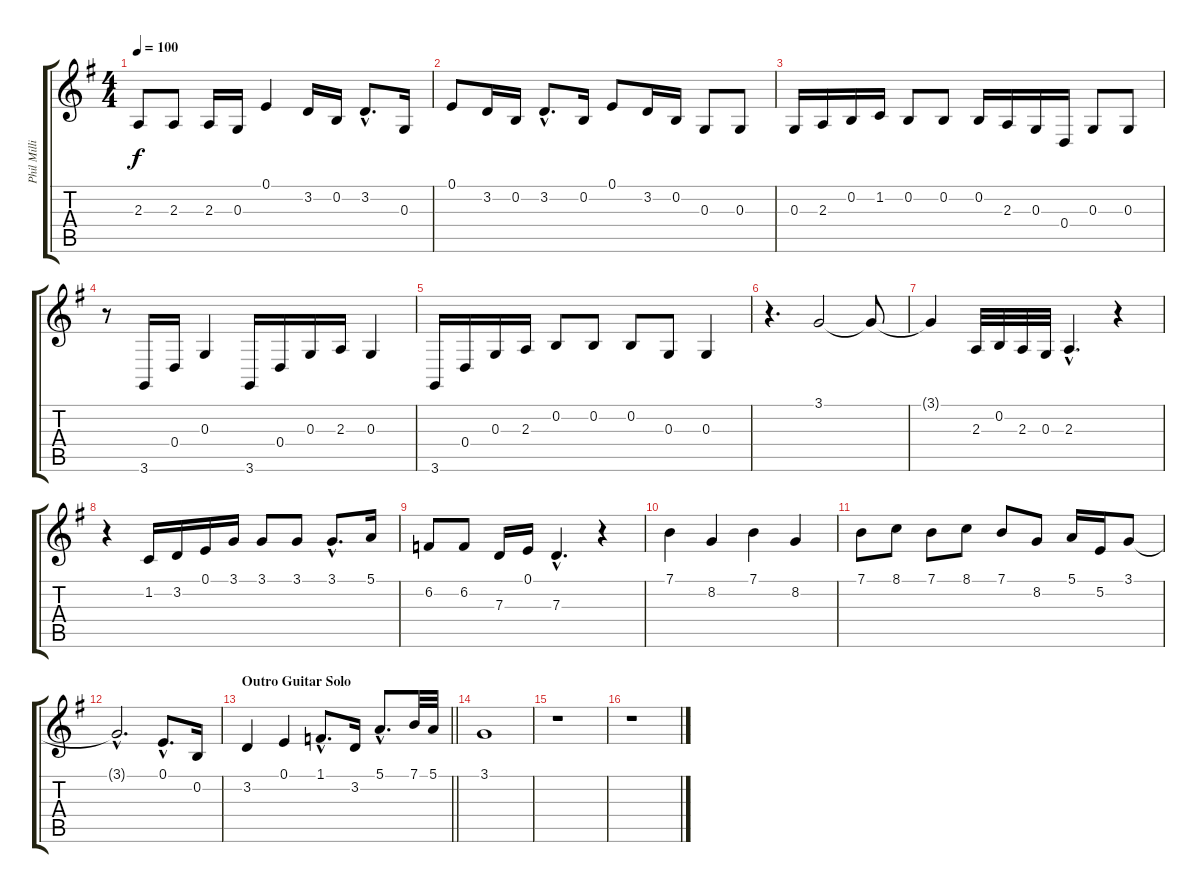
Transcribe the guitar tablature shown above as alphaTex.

\track ("Phil Milliganes Keyboard" "Phil Milli") {instrument trumpet}
\staff {score tabs}
\tuning (E4 B3 G3 D3 A2 E2) {hide}
\ts (4 4)
\tempo 100
\clef g2
\ks g
2.3.8{dy f} 2.3.8 2.3.16 0.3.16 0.1.4 3.2.16 0.2.16 3.2{hac}.8{d} 0.3.16 |
0.1.8 3.2.16 0.2.16 3.2{hac}.8{d} 0.2.16 0.1.8 3.2.16 0.2.16 0.3.8 0.3.8 |
0.3.16 2.3.16 0.2.16 1.2.16 0.2.8 0.2.8 0.2.16 2.3.16 0.3.16 0.4.16 0.3.8 0.3.8 |
r.8 3.6.16 0.4.16 0.3.4 3.6.16 0.4.16 0.3.16 2.3.16 0.3.4 |
3.6.16 0.4.16 0.3.16 2.3.16 0.2.8 0.2.8 0.2.8 0.3.8 0.3.4 |
r.4{d} 3.1.2 3.1{t}.8 |
3.1{t}.4 2.3.32 0.2.32 2.3.32 0.3.32 2.3{hac}.4{d} r.4 |
r.4 1.2.16 3.2.16 0.1.16 3.1.16 3.1.8 3.1.8 3.1{hac}.8{d} 5.1.16 |
6.2.8 6.2.8 7.3.16 0.1.16 7.3{hac}.4{d} r.4 |
7.1.4 8.2.4 7.1.4 8.2.4 |
7.1.8 8.1.8 7.1.8 8.1.8 7.1.8 8.2.8 5.1.16 5.2.16 3.1.8 |
3.1{hac t}.2{d} 0.1{hac}.8{d} 0.2.16 |
\section ("" "Outro Guitar Solo")
\barLineRight lightlight
3.2.4 0.1.4 1.1{hac}.8{d} 3.2.16 5.1{hac}.8{d} 7.1.32 5.1.32 |
3.1.1 |
r.1 |
r.1
